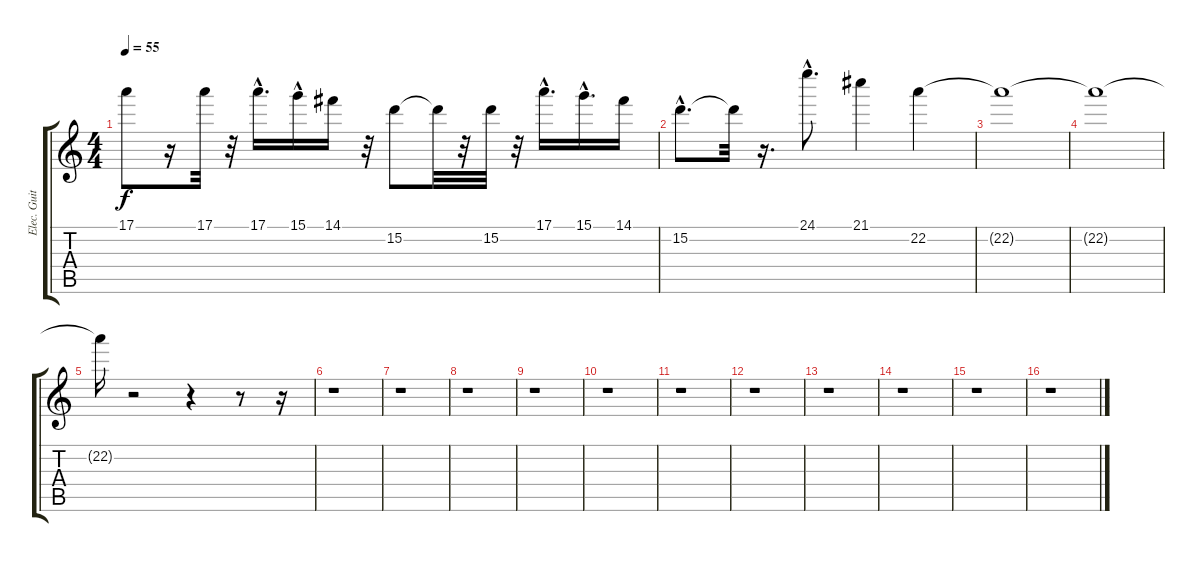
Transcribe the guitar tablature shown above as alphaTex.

\track ("Elec. Guitar        " "Elec. Guit") {instrument distortionguitar}
\staff {score tabs}
\tuning (E4 B3 G3 D3 A2 E2) {hide}
\ts (4 4)
\tempo 55
\clef g2
\ks c
17.1.8{dy f} r.16 17.1.32 r.32 17.1{hac}.16{d} 15.1{hac}.16 14.1.16 r.32 15.2.8 15.2{t}.32 r.32 15.2.32 r.32 17.1{hac}.16{d} 15.1{hac}.16{d} 14.1.16 |
15.2{hac}.8{d} 15.2{t}.32 r.16{d} 24.1{hac}.8{d} 21.1.4 22.2.4 |
22.2{t}.1 |
22.2{t}.1 |
22.2{t}.16 r.2 r.4 r.8 r.16 |
r.1 |
r.1 |
r.1 |
r.1 |
r.1 |
r.1 |
r.1 |
r.1 |
r.1 |
r.1 |
r.1
